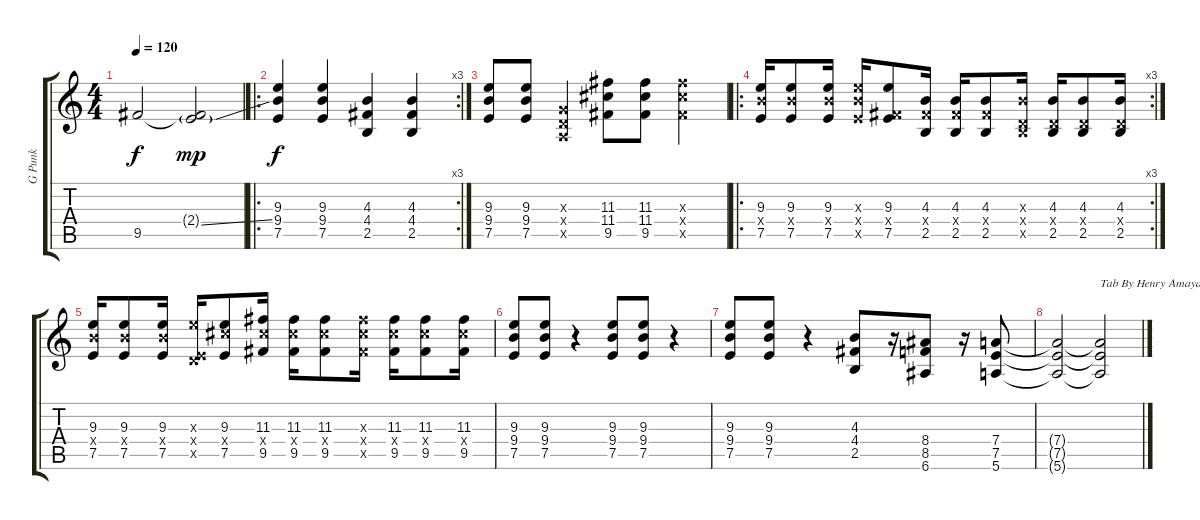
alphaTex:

\track ("G Punk" "G Punk") {instrument distortionguitar}
\staff {score tabs}
\tuning (E4 B3 G3 D3 A2 E2) {hide}
\ts (4 4)
\tempo 120
\clef g2
\ks c
9.5{t}.2{dy f} (2.4{ss g} 9.5{t}).2{dy mp} |
\ro
\rc 3
(9.3 9.4 7.5).4{dy f} (9.3 9.4 7.5).4 (4.3 4.4 2.5).4 (4.3 4.4 2.5).4 |
(9.3 9.4 7.5).8 (9.3 9.4 7.5).8 (0.3{x} 0.4{x} 0.5{x}).4 (11.3 11.4 9.5).8 (11.3 11.4 9.5).8 (11.3{x} 11.4{x} 9.5{x}).4 |
\ro
\rc 3
(9.3 9.4{x} 7.5).16 (9.3 9.4{x} 7.5).8 (9.3 9.4{x} 7.5).16 (9.3{x} 9.4{x} 7.5{x}).16 (9.3 4.4{x} 7.5).8 (4.3 4.4{x} 2.5).16 (4.3 4.4{x} 2.5).16 (4.3 4.4{x} 2.5).8 (4.3{x} 0.4{x} 2.5{x}).16 (4.3 0.4{x} 2.5).16 (4.3 0.4{x} 2.5).8 (4.3 0.4{x} 2.5).16 |
(9.3 9.4{x} 7.5).16 (9.3 9.4{x} 7.5).8 (9.3 9.4{x} 7.5).16 (9.3{x} 0.4{x} 7.5{x}).16 (9.3 11.4{x} 7.5).8 (11.3 11.4{x} 9.5).16 (11.3 11.4{x} 9.5).16 (11.3 11.4{x} 9.5).8 (11.3{x} 11.4{x} 9.5{x}).16 (11.3 11.4{x} 9.5).16 (11.3 11.4{x} 9.5).8 (11.3 11.4{x} 9.5).16 |
(9.3 9.4 7.5).8 (9.3 9.4 7.5).8 r.4 (9.3 9.4 7.5).8 (9.3 9.4 7.5).8 r.4 |
(9.3 9.4 7.5).8 (9.3 9.4 7.5).8 r.4 (4.3 4.4 2.5).8{volume 11 instrument overdrivenguitar} r.16 (8.4 8.5 6.6).8 r.16 (7.4 7.5 5.6).8 |
(7.4{t} 7.5{t} 5.6{t}).2 (7.4{t} 7.5{t} 5.6{t}).2{txt "Tab By Henry Amaya"}
